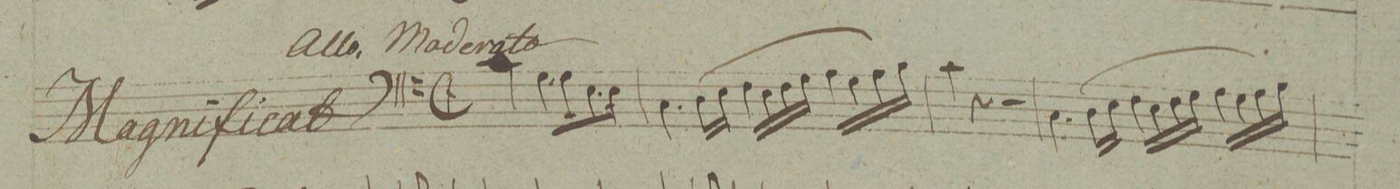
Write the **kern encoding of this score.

**kern	**dynam
*I"Fagotto 1.mo et Secundo	*
*clefF4	*
*k[]	*
*met(c|)	*
*M2/2	*
*2\right	*
2c\	.
8.G\L	.
16G\K	.
8.E\	.
16E\Jk	.
=2	=2
4.C\	.
(16D\LL	.
16E\JJ	.
16F\LL	.
16E\	.
16F\	.
16G\JJ	.
16A\LL	.
16G\	.
16A\	.
16B\JJ)	.
=3	=3
4c\	.
4r	.
2r	.
=4	=4
4.C\	.
(16D\LL	.
16E\JJ	.
16F\LL	.
16E\	.
16F\	.
16G\JJ	.
16A\LL	.
16G\	.
16A\	.
16B\JJ)	.
=5	=5
*-	*-
